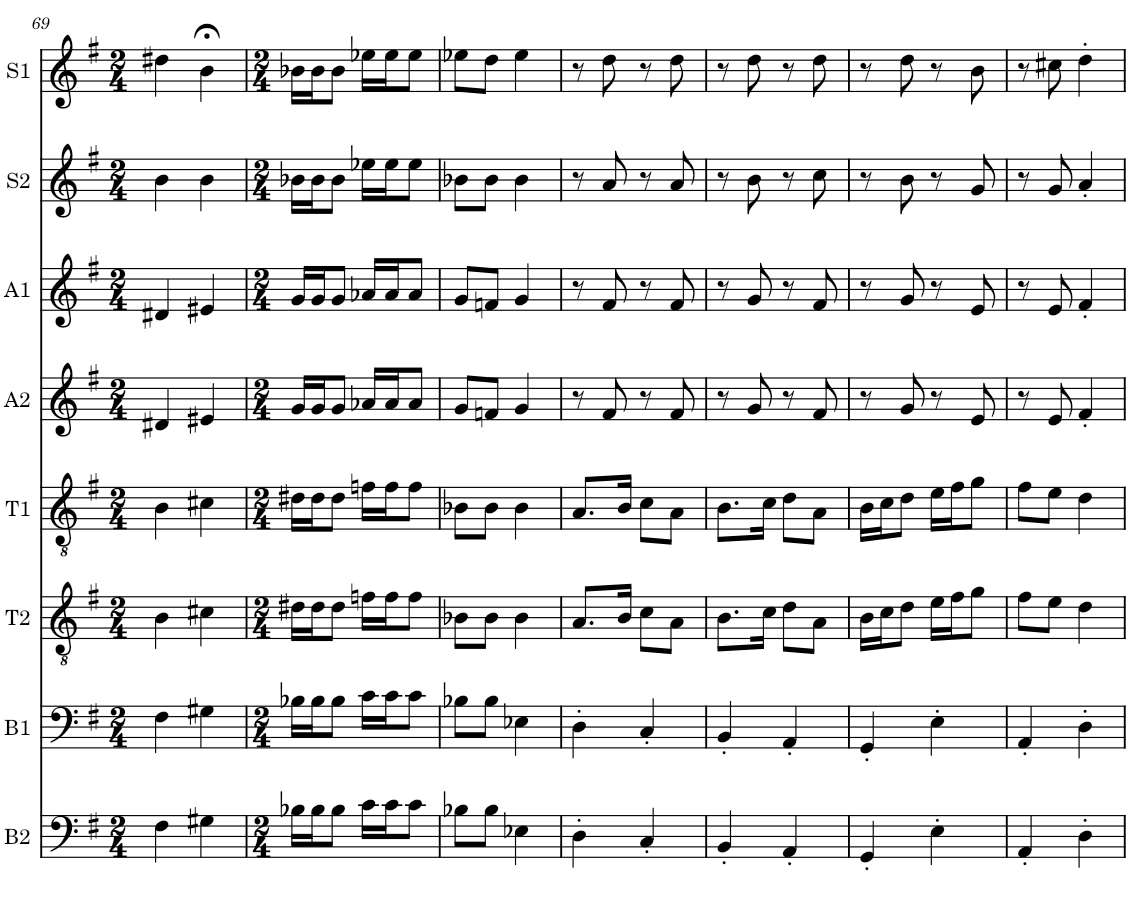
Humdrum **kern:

**kern	**kern	**kern	**kern	**kern	**kern	**kern	**kern
*part8	*part7	*part6	*part5	*part4	*part3	*part2	*part1
*staff8	*staff7	*staff6	*staff5	*staff4	*staff3	*staff2	*staff1
*I"Bass 2	*I"Bass 1	*I"Tenor 2	*I"Tenor 1	*I"Alto 2	*I"Alto 1	*I"Sop. 2	*I"Sop. 1
*I'B2	*I'B1	*I'T2	*I'T1	*I'A2	*I'A1	*I'S2	*I'S1
!!LO:PB:g=z
*clefF4	*clefF4	*clefGv2	*clefGv2	*clefG2	*clefG2	*clefG2	*clefG2
*k[f#]	*k[f#]	*k[f#]	*k[f#]	*k[f#]	*k[f#]	*k[f#]	*k[f#]
*M2/4	*M2/4	*M2/4	*M2/4	*M2/4	*M2/4	*M2/4	*M2/4
=69	=69	=69	=69	=69	=69	=69	=69
4F#\	4F#\	4B\	4B\	4d#X/	4d#X/	4b\	4dd#X\
4G#X\	4G#X\	4c#X\	4c#X\	4e#X/	4e#X/	4b\	4b;<\
=70	=70	=70	=70	=70	=70	=70	=70
*M2/4	*M2/4	*M2/4	*M2/4	*M2/4	*M2/4	*M2/4	*M2/4
*	*	*	*	*	*	*	*MM90
16B-X\LL	16B-X\LL	16d#X\LL	16d#X\LL	16g/LL	16g/LL	16b-X\LL	16b-X\LL
16B-\J	16B-\J	16d#\J	16d#\J	16g/J	16g/J	16b-\J	16b-\J
8B-\J	8B-\J	8d#\J	8d#\J	8g/J	8g/J	8b-\J	8b-\J
16c\LL	16c\LL	16fn\LL	16fn\LL	16a-X/LL	16a-X/LL	16ee-X\LL	16ee-X\LL
16c\J	16c\J	16f\J	16f\J	16a-/J	16a-/J	16ee-\J	16ee-\J
8c\J	8c\J	8f\J	8f\J	8a-/J	8a-/J	8ee-\J	8ee-\J
=71	=71	=71	=71	=71	=71	=71	=71
8B-X\L	8B-X\L	8B-X\L	8B-X\L	8g/L	8g/L	8b-X\L	8ee-X\L
8B-\J	8B-\J	8B-\J	8B-\J	8fn/J	8fn/J	8b-\J	8dd\J
4E-X\	4E-X\	4B-\	4B-\	4g/	4g/	4b-\	4ee-\
=72	=72	=72	=72	=72	=72	=72	=72
4D'\	4D'\	8.A/L	8.A/L	8r	8r	8r	8r
.	.	.	.	8f#/	8f#/	8a/	8dd\
.	.	16B/Jk	16B/Jk	.	.	.	.
4C'/	4C'/	8c\L	8c\L	8r	8r	8r	8r
.	.	8A\J	8A\J	8f#/	8f#/	8a/	8dd\
=73	=73	=73	=73	=73	=73	=73	=73
4BB'/	4BB'/	8.B\L	8.B\L	8r	8r	8r	8r
.	.	.	.	8g/	8g/	8b\	8dd\
.	.	16c\Jk	16c\Jk	.	.	.	.
4AA'/	4AA'/	8d\L	8d\L	8r	8r	8r	8r
.	.	8A\J	8A\J	8f#/	8f#/	8cc\	8dd\
=74	=74	=74	=74	=74	=74	=74	=74
4GG'/	4GG'/	16B\LL	16B\LL	8r	8r	8r	8r
.	.	16c\J	16c\J	.	.	.	.
.	.	8d\J	8d\J	8g/	8g/	8b\	8dd\
4E'\	4E'\	16e\LL	16e\LL	8r	8r	8r	8r
.	.	16f#\J	16f#\J	.	.	.	.
.	.	8g\J	8g\J	8e/	8e/	8g/	8b\
=75	=75	=75	=75	=75	=75	=75	=75
4AA'/	4AA'/	8f#\L	8f#\L	8r	8r	8r	8r
.	.	8e\J	8e\J	8e/	8e/	8g/	8cc#X\
4D'\	4D'\	4d\	4d\	4f#'/	4f#'/	4a'/	4dd'\
=	=	=	=	=	=	=	=
*-	*-	*-	*-	*-	*-	*-	*-
